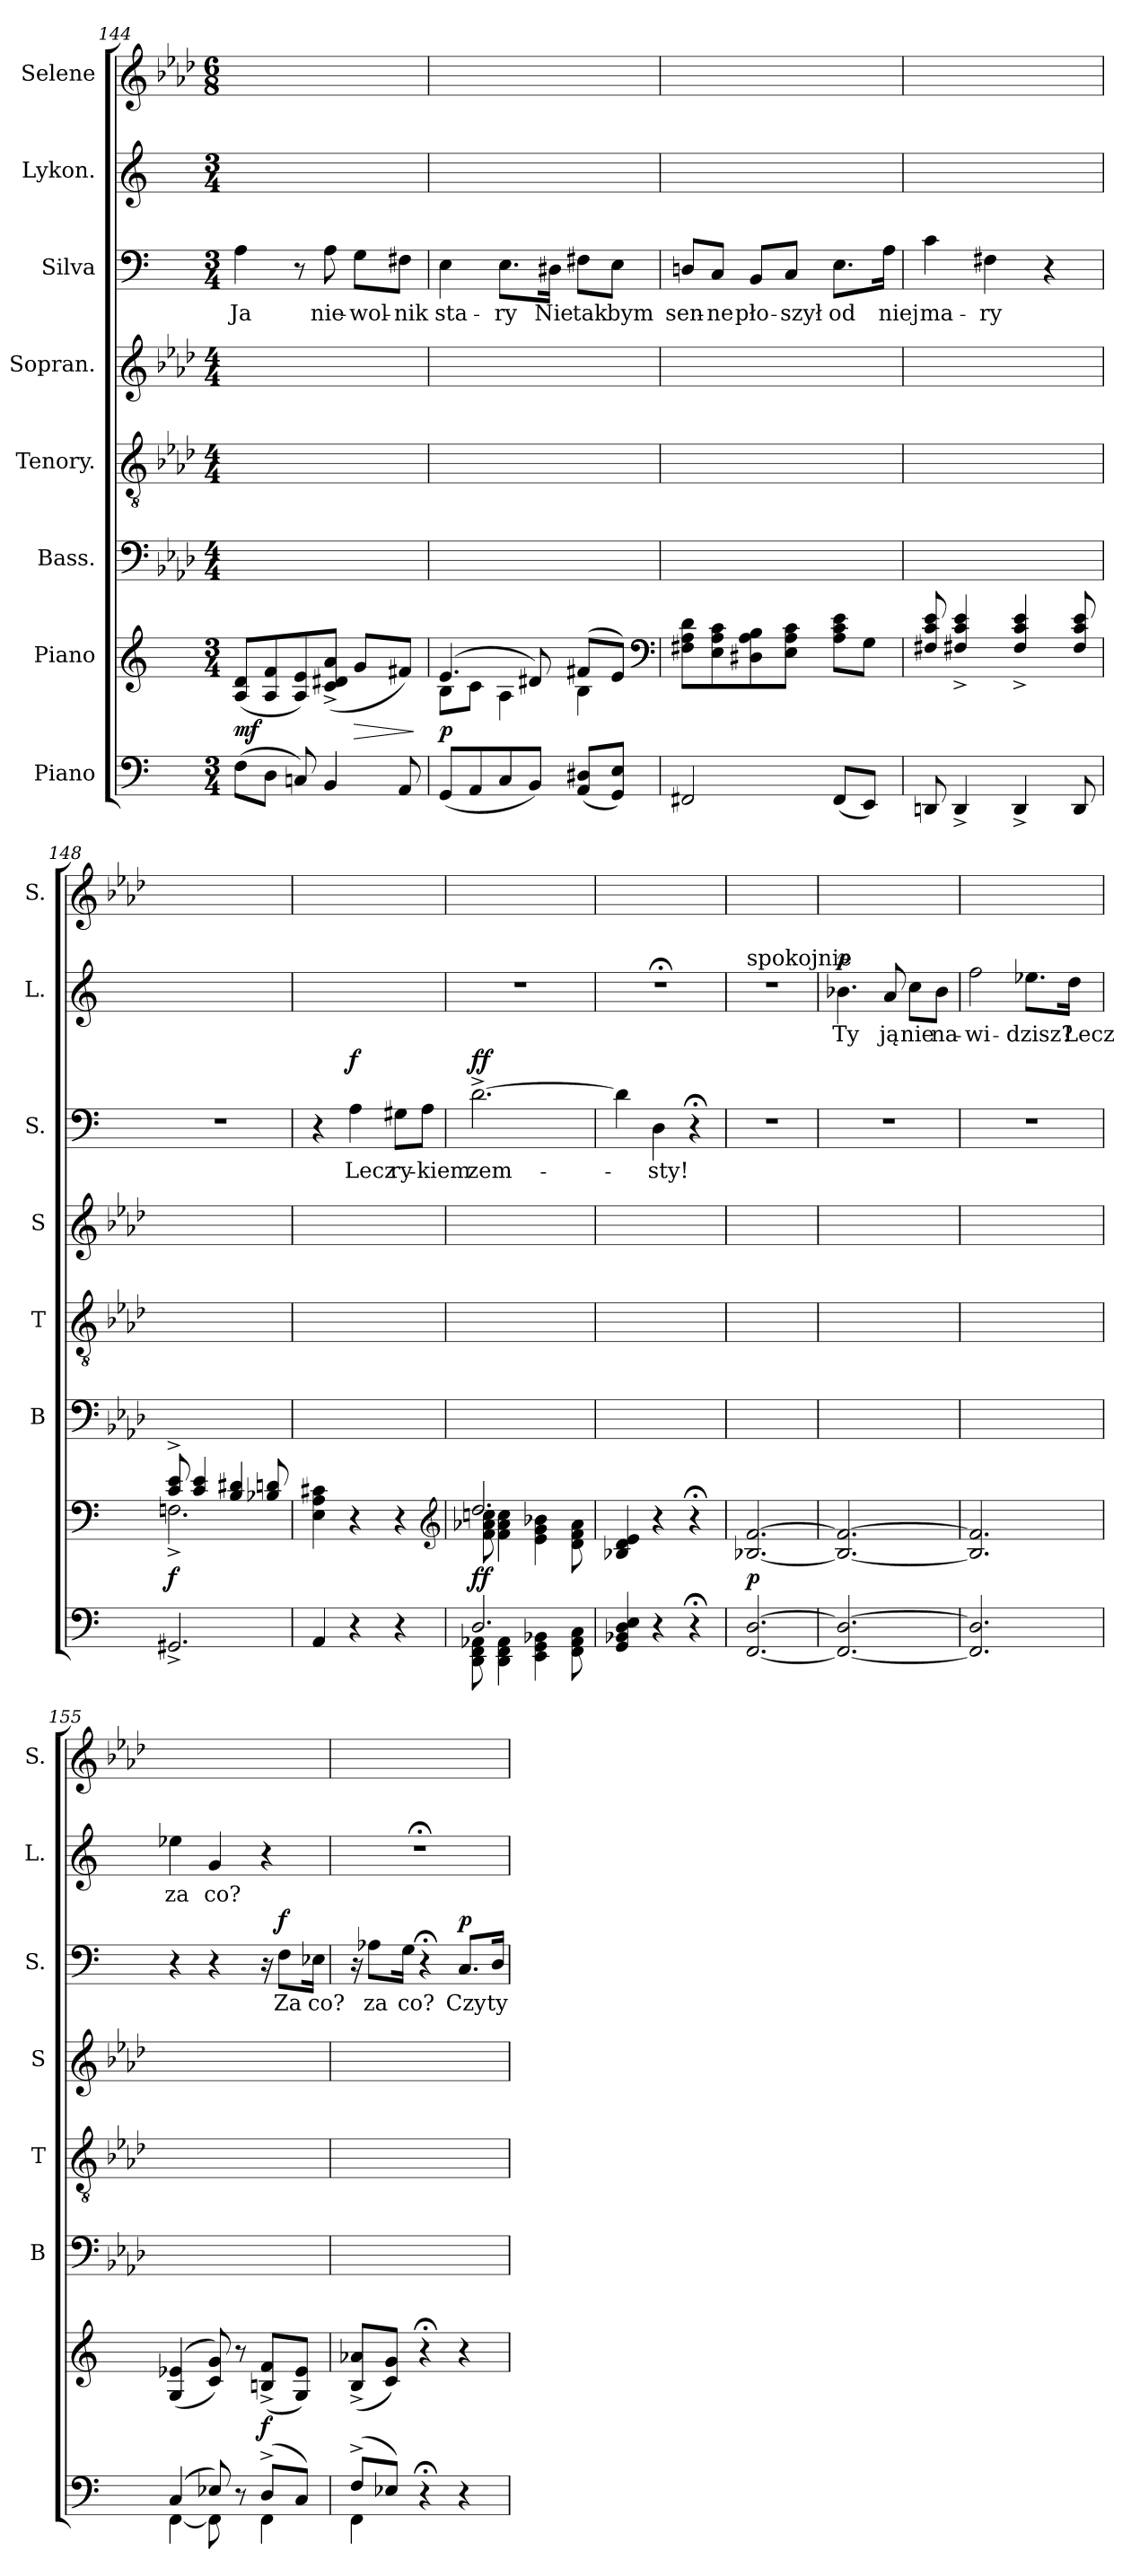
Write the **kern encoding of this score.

**kern	**kern	**dynam	**kern	**kern	**kern	**kern	**text	**dynam	**kern	**text	**dynam	**kern
*part8	*part7	*part7	*part6	*part5	*part4	*part3	*part3	*part3	*part2	*part2	*part2	*part1
*staff8	*staff7	*staff7	*staff6	*staff5	*staff4	*staff3	*staff3	*staff3	*staff2	*staff2	*staff2	*staff1
*I"Piano	*I"Piano	*	*I"Bass.	*I"Tenory.	*I"Sopran.	*I"Silva	*	*	*I"Lykon.	*	*	*I"Selene
*	*	*	*I'B	*I'T	*I'S	*I'S.	*	*	*I'L.	*	*	*I'S.
*clefF4	*clefG2	*	*clefF4	*clefGv2	*clefG2	*clefF4	*	*	*clefG2	*	*	*clefG2
*k[]	*k[]	*	*k[b-e-a-d-]	*k[b-e-a-d-]	*k[b-e-a-d-]	*k[]	*	*	*k[]	*	*	*k[b-e-a-d-]
*	*	*	*A-:	*A-:	*A-:	*	*	*	*	*	*	*A-:
*M3/4	*M3/4	*	*M4/4	*M4/4	*M4/4	*M3/4	*	*	*M3/4	*	*	*M6/8
=144	=144	=144	=144	=144	=144	=144	=144	=144	=144	=144	=144	=144
(8F\L	(>8A/ 8d/L	mf	2.ryy	2.ryy	2.ryy	4A\	Ja	.	2.ryy	.	.	2.ryy
8D\J	8A/ 8f/	.	.	.	.	.	.	.	.	.	.	.
8Cn/)	8A/ 8e/)	.	.	.	.	8r	.	.	.	.	.	.
4BB/	(>8c^>/ 8d#X^>/ 8a^>/J	.	.	.	.	8A\	nie-	.	.	.	.	.
!	!	!LO:HP:b	!	!	!	!	!	!	!	!	!	!
.	8g/L	>	.	.	.	8G\L	-wol-	.	.	.	.	.
8AA/	8f#X/J)	.	.	.	.	8F#X\J	-nik	.	.	.	.	.
.	.	]	.	.	.	.	.	.	.	.	.	.
=145	=145	=145	=145	=145	=145	=145	=145	=145	=145	=145	=145	=145
*	*^	*	*	*	*	*	*	*	*	*	*	*
(8GG/L	(4.e/	8B\L	p	2.ryy	2.ryy	2.ryy	4E\	sta-	.	2.ryy	.	.	2.ryy
8AA/	.	8c\J	.	.	.	.	.	.	.	.	.	.	.
8C/	.	4A\	.	.	.	.	8.E\L	-ry	.	.	.	.	.
8BB/J)	8d#X/)	.	.	.	.	.	.	.	.	.	.	.	.
.	.	.	.	.	.	.	16D#X\Jk	Nie	.	.	.	.	.
(8AA/ 8D#X/L	(8f#X/L	4B\	.	.	.	.	8F#X\L	tak	.	.	.	.	.
8GG/ 8E/J)	8e/J)	.	.	.	.	.	8E\J	bym	.	.	.	.	.
*	*v	*v	*	*	*	*	*	*	*	*	*	*	*
*	*clefF4	*	*	*	*	*	*	*	*	*	*	*
=146	=146	=146	=146	=146	=146	=146	=146	=146	=146	=146	=146	=146
2FF#X/	8F#X\ 8A\ 8d\L	.	2.ryy	2.ryy	2.ryy	8Dn/L	sen-	.	2.ryy	.	.	2.ryy
.	8E\ 8A\ 8c\	.	.	.	.	8C/J	-ne	.	.	.	.	.
.	8D#X\ 8A\ 8B\	.	.	.	.	8BB/L	pło-	.	.	.	.	.
.	8E\ 8A\ 8c\J	.	.	.	.	8C/J	-szył	.	.	.	.	.
(8FF#/L	8A\ 8c\ 8e\L	.	.	.	.	8.E\L	od	.	.	.	.	.
8EE/J)	8G\J	.	.	.	.	.	.	.	.	.	.	.
.	.	.	.	.	.	16A\Jk	niej	.	.	.	.	.
=147	=147	=147	=147	=147	=147	=147	=147	=147	=147	=147	=147	=147
8DDn/	8F#X/ 8c/ 8e/	.	2.ryy	2.ryy	2.ryy	4c\	ma-	.	2.ryy	.	.	2.ryy
4DD^/	4F#X^/ 4c^/ 4e^/	.	.	.	.	.	.	.	.	.	.	.
.	.	.	.	.	.	4F#X\	-ry	.	.	.	.	.
4DD^/	4F#^/ 4c^/ 4e^/	.	.	.	.	.	.	.	.	.	.	.
.	.	.	.	.	.	4r	.	.	.	.	.	.
8DD/	8F#/ 8c/ 8e/	.	.	.	.	.	.	.	.	.	.	.
=148	=148	=148	=148	=148	=148	=148	=148	=148	=148	=148	=148	=148
*	*^	*	*	*	*	*	*	*	*	*	*	*
2.GG#X^/	8c^/ 8e^/	2.Fn^\	f	2.ryy	2.ryy	2.ryy	2.r	.	.	2.ryy	.	.	2.ryy
.	4c/ 4e/	.	.	.	.	.	.	.	.	.	.	.	.
.	4B/ 4d#X/	.	.	.	.	.	.	.	.	.	.	.	.
.	8B-X/ 8dn/	.	.	.	.	.	.	.	.	.	.	.	.
*	*v	*v	*	*	*	*	*	*	*	*	*	*	*
=149	=149	=149	=149	=149	=149	=149	=149	=149	=149	=149	=149	=149
4AA/	4E\ 4A\ 4c#X\	.	2.ryy	2.ryy	2.ryy	4r	.	.	2.ryy	.	.	2.ryy
!	!	!	!	!	!	!	!	!LO:DY:a	!	!	!	!
4r	4r	.	.	.	.	4A\	Lecz	f	.	.	.	.
4r	4r	.	.	.	.	8G#X\L	ry-	.	.	.	.	.
.	.	.	.	.	.	8A\J	-kiem	.	.	.	.	.
*	*clefG2	*	*	*	*	*	*	*	*	*	*	*
=150	=150	=150	=150	=150	=150	=150	=150	=150	=150	=150	=150	=150
*^	*^	*	*	*	*	*	*	*	*	*	*	*
!	!	!	!	!	!	!	!	!	!	!LO:DY:a	!	!	!	!
2.D/	8DD\ 8FF\ 8AA-X\	2.dd/	8f\ 8a-X\ 8ccn\	ff	2.ryy	2.ryy	2.ryy	[2.d^\	zem-	ff	2.r	.	.	2.ryy
.	4DD\ 4FF\ 4AA-\	.	4f\ 4a-\ 4cc\	.	.	.	.	.	.	.	.	.	.	.
.	4EE\ 4GG\ 4BB-X\	.	4e\ 4g\ 4b-X\	.	.	.	.	.	.	.	.	.	.	.
.	8FF\ 8AA-\ 8C\	.	8d\ 8f\ 8a-\	.	.	.	.	.	.	.	.	.	.	.
*v	*v	*	*	*	*	*	*	*	*	*	*	*	*	*
*	*v	*v	*	*	*	*	*	*	*	*	*	*	*
=151	=151	=151	=151	=151	=151	=151	=151	=151	=151	=151	=151	=151
4GG/ 4BB-X/ 4D/ 4E/	4B-X/ 4d/ 4e/	.	2.ryy	2.ryy	2.ryy	4d\]	.	.	2.r;<	.	.	2.ryy
4r	4r	.	.	.	.	4D\	-sty!	.	.	.	.	.
4r;<	4r;<	.	.	.	.	4r;<	.	.	.	.	.	.
=152	=152	=152	=152	=152	=152	=152	=152	=152	=152	=152	=152	=152
!	!	!	!	!	!	!	!	!	!LO:TX:a:t=spokojnie	!	!	!
[2.FF/ [2.D/	[2.B-X/ [2.f/	p	2.ryy	2.ryy	2.ryy	2.r	.	.	2.r	.	.	2.ryy
=153	=153	=153	=153	=153	=153	=153	=153	=153	=153	=153	=153	=153
!	!	!	!	!	!	!	!	!	!	!	!LO:DY:a	!
2.FF_/ 2.D_/	2.B-_/ 2.f_/	.	2.ryy	2.ryy	2.ryy	2.r	.	.	4.b-X\	Ty	p	2.ryy
.	.	.	.	.	.	.	.	.	8a/	ją	.	.
.	.	.	.	.	.	.	.	.	8cc\L	nie	.	.
.	.	.	.	.	.	.	.	.	8b-\J	na-	.	.
=154	=154	=154	=154	=154	=154	=154	=154	=154	=154	=154	=154	=154
2.FF]/ 2.D]/	2.B-]/ 2.f]/	.	2.ryy	2.ryy	2.ryy	2.r	.	.	2ff\	-wi-	.	2.ryy
.	.	.	.	.	.	.	.	.	8.ee-X\L	-dzisz?	.	.
.	.	.	.	.	.	.	.	.	16dd\Jk	Lecz	.	.
=155	=155	=155	=155	=155	=155	=155	=155	=155	=155	=155	=155	=155
*^	*	*	*	*	*	*	*	*	*	*	*	*
(4C/	[4FF\	(<(>4G/ 4e-X/	.	2.ryy	2.ryy	2.ryy	4r	.	.	4ee-X\	za	.	2.ryy
8E-X/)	8FF\]	8c/ 8g/))	.	.	.	.	4r	.	.	4g/	co?	.	.
8r	8ryy	8r	.	.	.	.	.	.	.	.	.	.	.
(8D^/L	4FF\	(8Bn^/ 8f^/L	f	.	.	.	16r	.	.	4r	.	.	.
!	!	!	!	!	!	!	!	!	!LO:DY:a	!	!	!	!
.	.	.	.	.	.	.	8F\L	Za	f	.	.	.	.
8C/J)	.	8G/ 8e-/J)	.	.	.	.	.	.	.	.	.	.	.
.	.	.	.	.	.	.	16E-X\Jk	co?	.	.	.	.	.
=156	=156	=156	=156	=156	=156	=156	=156	=156	=156	=156	=156	=156	=156
(8F^/L	4FF\	(8B^/ 8a-X^/L	.	2.ryy	2.ryy	2.ryy	16r	.	.	2.r;<	.	.	2.ryy
.	.	.	.	.	.	.	8A-X\L	za	.	.	.	.	.
8E-X/J)	.	8c/ 8g/J)	.	.	.	.	.	.	.	.	.	.	.
.	.	.	.	.	.	.	16G\Jk	co?	.	.	.	.	.
4r;<	2ryy	4r;<	.	.	.	.	4r;<	.	.	.	.	.	.
!	!	!	!	!	!	!	!	!	!LO:DY:a	!	!	!	!
4r	.	4r	.	.	.	.	8.C/L	Czy	p	.	.	.	.
.	.	.	.	.	.	.	16D/Jk	ty	.	.	.	.	.
*v	*v	*	*	*	*	*	*	*	*	*	*	*	*
=	=	=	=	=	=	=	=	=	=	=	=	=
*-	*-	*-	*-	*-	*-	*-	*-	*-	*-	*-	*-	*-
